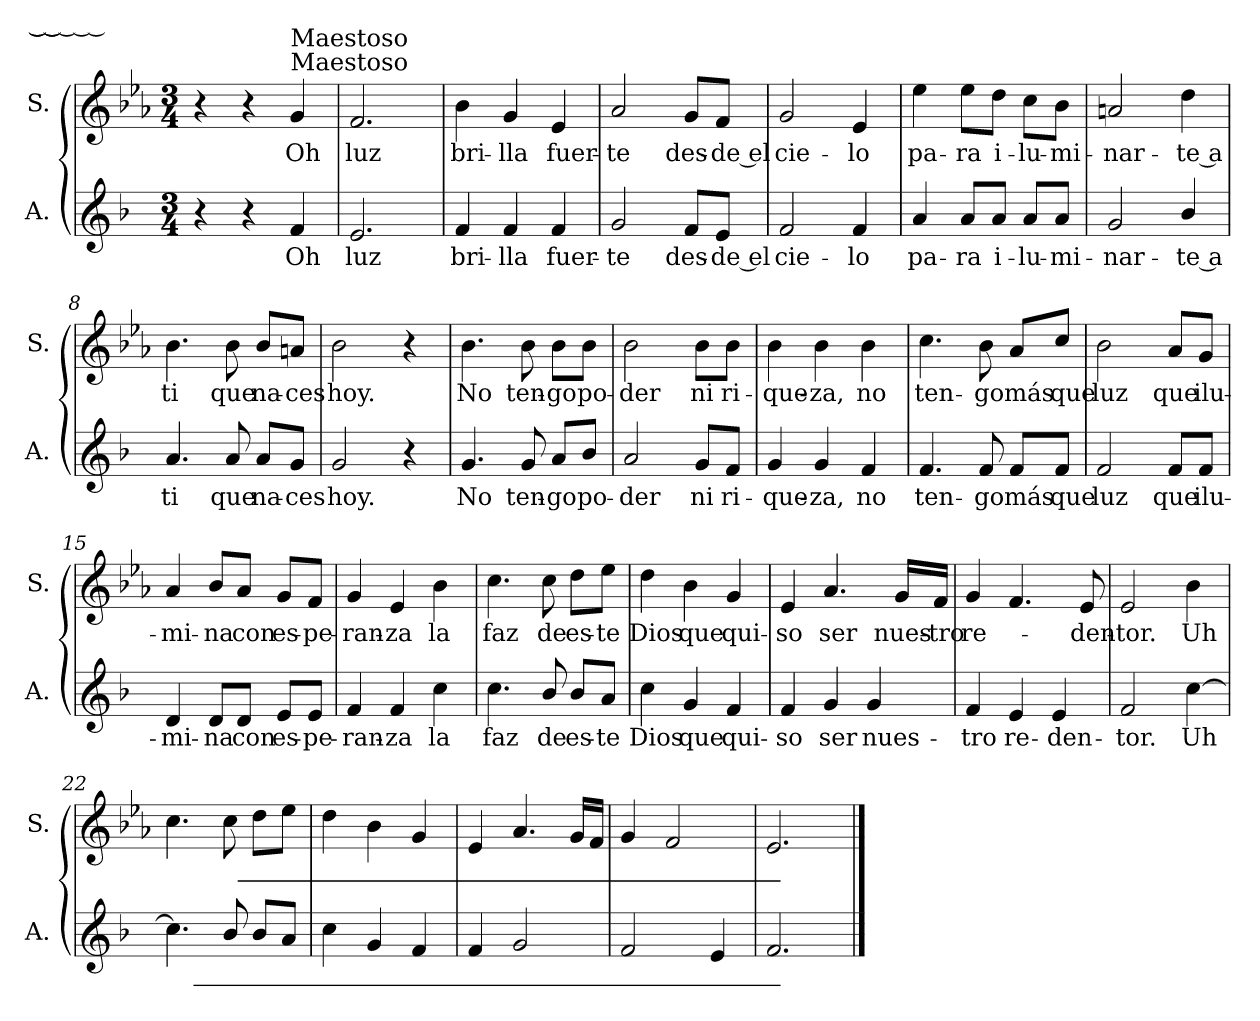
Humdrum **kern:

**kern	**text	**kern	**text
*part2	*part2	*part1	*part1
*staff2	*staff2	*staff1	*staff1
*I"A.	*	*I"S.	*
*I'A.	*	*I'S.	*
*clefG2	*	*clefG2	*
*ITrd1c2	*	*	*
*k[b-e-a-]	*	*k[b-e-a-]	*
*E-:	*	*E-:	*
*M3/4	*	*M3/4	*
=1	=1	=1	=1
4r	.	4r	.
4r	.	4r	.
!	!	!LO:TX:a:t=Maestoso	!
!	!	!LO:TX:a:t=Maestoso	!
4e-/	Oh	4g/	Oh
=2	=2	=2	=2
2.d/	luz	2.f/	luz
=3	=3	=3	=3
4e-/	bri-	4b-\	bri-
4e-/	-lla	4g/	-lla
4e-/	fuer-	4e-/	fuer-
=4	=4	=4	=4
2f/	-te	2a-/	-te
8e-/L	des-	8g/L	des-
8d/J	-de el	8f/J	-de el
=5	=5	=5	=5
2e-/	cie-	2g/	cie-
4e-/	-lo	4e-/	-lo
=6	=6	=6	=6
4g/	pa-	4ee-\	pa-
8g/L	-ra	8ee-\L	-ra
8g/J	i-	8dd\J	i-
8g/L	-lu-	8cc\L	-lu-
8g/J	-mi-	8b-\J	-mi-
=7	=7	=7	=7
2f/	-nar-	2an/	-nar-
4a-/	-te a	4dd\	-te a
!!LO:LB:g=z
=8	=8	=8	=8
4.g/	ti	4.b-\	ti
8g/	que	8b-\	que
8g/L	na-	8b-/L	na-
8f/J	-ces	8an/J	-ces
=9	=9	=9	=9
2f/	hoy.	2b-\	hoy.
4r	.	4r	.
=10	=10	=10	=10
4.f/	No	4.b-\	No
8f/	ten-	8b-\	ten-
8g/L	-go	8b-\L	-go
8a-/J	po-	8b-\J	po-
=11	=11	=11	=11
2g/	-der	2b-\	-der
8f/L	ni	8b-\L	ni
8e-/J	ri-	8b-\J	ri-
=12	=12	=12	=12
4f/	-que-	4b-\	-que-
4f/	-za,	4b-\	-za,
4e-/	no	4b-\	no
=13	=13	=13	=13
4.e-/	ten-	4.cc\	ten-
8e-/	-go	8b-\	-go
8e-/L	más	8a-/L	más
8e-/J	que	8cc/J	que
!!LO:LB:g=z
=14	=14	=14	=14
2e-/	luz	2b-\	luz
8e-/L	que	8a-/L	que
8e-/J	ilu-	8g/J	ilu-
=15	=15	=15	=15
4c/	-mi-	4a-/	-mi-
8c/L	-na	8b-/L	-na
8c/J	con	8a-/J	con
8d/L	es-	8g/L	es-
8d/J	-pe-	8f/J	-pe-
=16	=16	=16	=16
4e-/	-ran-	4g/	-ran-
4e-/	-za	4e-/	-za
4b-\	la	4b-\	la
=17	=17	=17	=17
4.b-\	faz	4.cc\	faz
8a-/	de	8cc\	de
8a-/L	es-	8dd\L	es-
8g/J	-te	8ee-\J	-te
=18	=18	=18	=18
4b-\	Dios	4dd\	Dios
4f/	que	4b-\	que
4e-/	qui-	4g/	qui-
=19	=19	=19	=19
4e-/	-so	4e-/	-so
4f/	ser	4.a-/	ser
4f/	nues-	.	.
.	.	16g/LL	nues-
.	.	16f/JJ	-tro
!!LO:LB:g=z
=20	=20	=20	=20
4e-/	-tro	4g/	re-
4d/	re-	4.f/	.
4d/	-den-	.	.
.	.	8e-/	-den-
=21	=21	=21	=21
2e-/	-tor.	2e-/	-tor.
[4b-\	Uh_	4b-\	Uh_
=22	=22	=22	=22
4.b-\]	___	4.cc\	______
8a-/	.	8cc\	.
8a-/L	.	8dd\L	.
8g/J	.	8ee-\J	.
=23	=23	=23	=23
4b-\	.	4dd\	.
4f/	.	4b-\	.
4e-/	.	4g/	.
=24	=24	=24	=24
4e-/	.	4e-/	.
2f/	.	4.a-/	.
.	.	16g/LL	.
.	.	16f/JJ	.
=25	=25	=25	=25
2e-/	.	4g/	.
.	.	2f/	.
4d/	.	.	.
=26	=26	=26	=26
2.e-/	.	2.e-/	.
==	==	==	==
*-	*-	*-	*-
